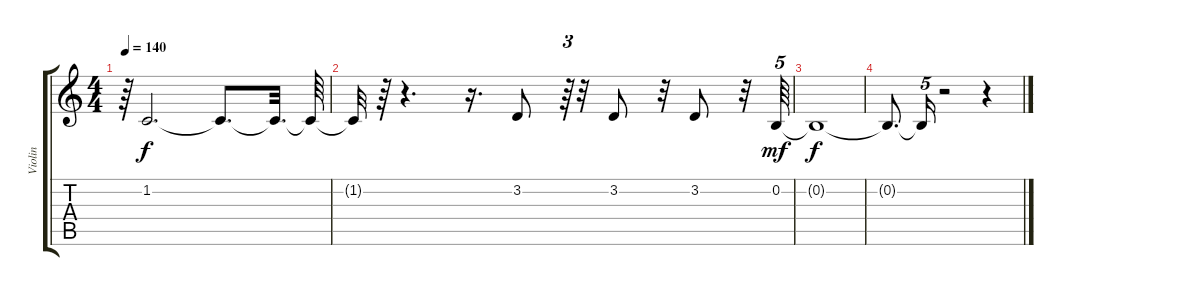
\track ("Violin" "Violin") {instrument stringensemble1}
\staff {score tabs}
\tuning (E4 B3 G3 D3 A2 E2) {hide}
\ts (4 4)
\tempo 140
\clef g2
\ks c
r.64{dy f} 1.2.2{d} 1.2{t}.8{d} 1.2{t}.32{d} 1.2{t}.64 |
1.2{t}.32 r.64 r.4{d} r.16{d} 3.2.8 r.64{tu (3 2)} r.32 3.2.8 r.32 3.2.8 r.32 0.2.64{tu (5 4) dy mf} |
0.2{t}.1{dy f} |
0.2{t}.8{d} 0.2{t}.16{tu (5 4)} r.2 r.4
